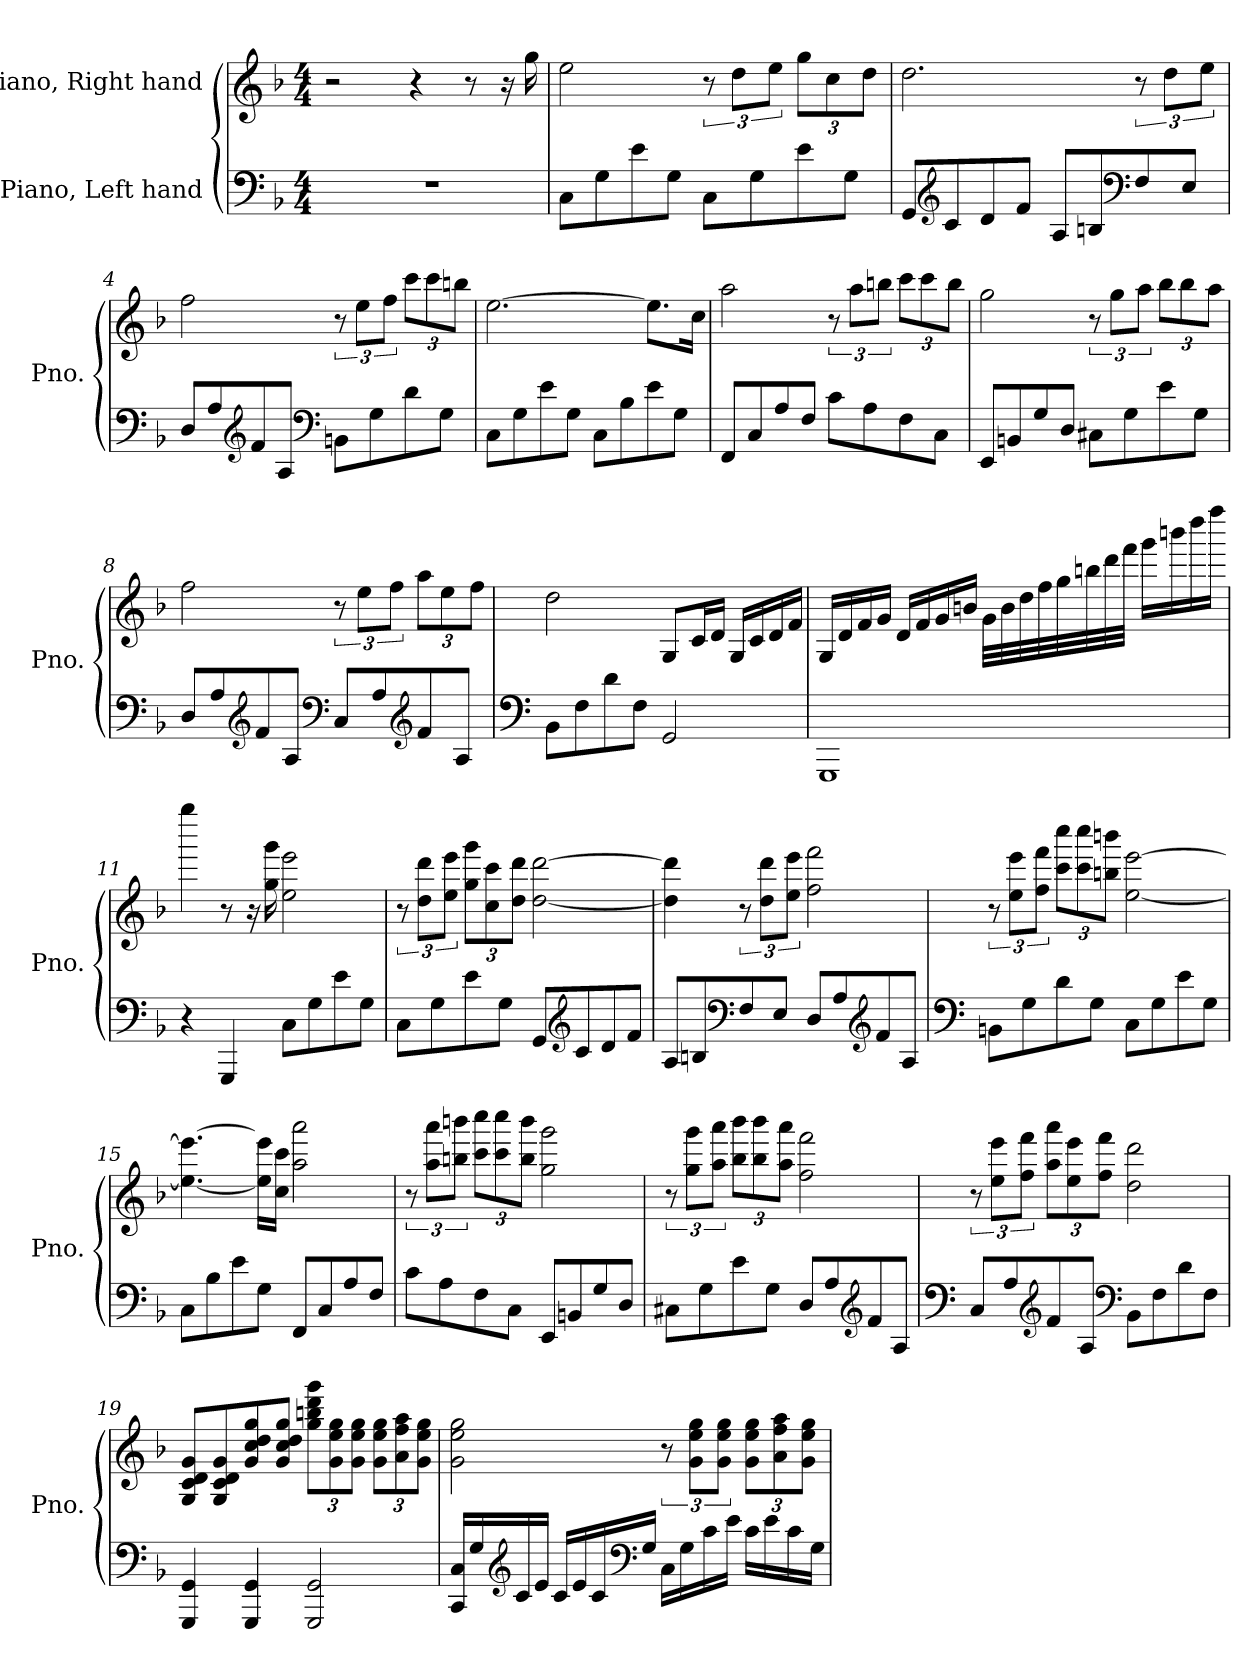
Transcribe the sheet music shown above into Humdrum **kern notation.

**kern	**kern
*part2	*part1
*staff2	*staff1
*I"Piano, Left hand	*I"Piano, Right hand
*I'Pno.	*I'Pno.
*clefF4	*clefG2
*k[b-]	*k[b-]
*M4/4	*M4/4
*MM76	*MM76
=1	=1
1r	2r
.	4r
.	8r
.	16r
.	16gg\
=2	=2
8C\L	2ee\
8G\	.
8e\	.
8G\J	.
8C\L	12r
.	12dd\L
8G\	.
.	12ee\J
*	*Xbrackettup
8e\	12gg\L
.	12cc\
8G\J	.
.	12dd\J
=3	=3
8GG/L	2.dd\
*clefG2	*
8c/	.
8d/	.
8f/J	.
8A/L	.
8Bn/	.
*clefF4	*
*	*brackettup
8F/	12r
.	12dd\L
8E/J	.
.	12ee\J
!!LO:LB:g=z
=4	=4
8D/L	2ff\
8A/	.
*clefG2	*
8f/	.
8A/J	.
*clefF4	*
8BBn\L	12r
.	12ee\L
8G\	.
.	12ff\J
*	*Xbrackettup
8d\	12ccc\L
.	12ccc\
8G\J	.
.	12bbn\J
=5	=5
8C\L	[2.ee\
8G\	.
8e\	.
8G\J	.
8C\L	.
8B-\	.
8e\	8.ee\L]
8G\J	.
.	16cc\Jk
=6	=6
8FF/L	2aa\
8C/	.
8A/	.
8F/J	.
*	*brackettup
8c\L	12r
.	12aa\L
8A\	.
.	12bbn\J
*	*Xbrackettup
8F\	12ccc\L
.	12ccc\
8C\J	.
.	12bb\J
!!LO:LB:g=z
=7	=7
8EE/L	2gg\
8BBn/	.
8G/	.
8D/J	.
*	*brackettup
8C#X\L	12r
.	12gg\L
8G\	.
.	12aa\J
*	*Xbrackettup
8e\	12bb-\L
.	12bb-\
8G\J	.
.	12aa\J
=8	=8
8D/L	2ff\
8A/	.
*clefG2	*
8f/	.
8A/J	.
*clefF4	*
*	*brackettup
8C/L	12r
.	12ee\L
8A/	.
.	12ff\J
*clefG2	*
*	*Xbrackettup
8f/	12aa\L
.	12ee\
8A/J	.
.	12ff\J
=9	=9
*clefF4	*
8BB-\L	2dd\
8F\	.
8d\	.
8F\J	.
2GG/	8G/L
.	16c/L
.	16d/JJ
.	16G/LL
.	16c/
.	16d/
.	16f/JJ
!!LO:LB:g=z
=10	=10
1GGG	16G/LL
.	16d/
.	16f/
.	16g/JJ
.	16d/LL
.	16f/
.	16g/
.	16bn/JJ
.	32g\LLL
.	32b\
.	32dd\
.	32ff\
.	32gg\
.	32bbn\
.	32ddd\
.	32fff\JJJ
.	16ggg\LL
.	16bbbn\
.	16dddd\
.	16ffff\JJ
=11	=11
4r	4gggg\
4GGG/	8r
.	16r
.	16gg\ 16ggg\
8C\L	2ee\ 2eee\
8G\	.
8e\	.
8G\J	.
!!LO:LB:g=z
=12	=12
*	*brackettup
8C\L	12r
.	12dd\ 12ddd\L
8G\	.
.	12ee\ 12eee\J
*	*Xbrackettup
8e\	12gg\ 12ggg\L
.	12cc\ 12ccc\
8G\J	.
.	12dd\ 12ddd\J
8GG/L	[2dd\ [2ddd\
*clefG2	*
8c/	.
8d/	.
8f/J	.
=13	=13
8A/L	4dd\] 4ddd\]
8Bn/	.
*clefF4	*
*	*brackettup
8F/	12r
.	12dd\ 12ddd\L
8E/J	.
.	12ee\ 12eee\J
8D/L	2ff\ 2fff\
8A/	.
*clefG2	*
8f/	.
8A/J	.
=14	=14
*clefF4	*
8BBn\L	12r
.	12ee\ 12eee\L
8G\	.
.	12ff\ 12fff\J
*	*Xbrackettup
8d\	12ccc\ 12cccc\L
.	12ccc\ 12cccc\
8G\J	.
.	12bbn\ 12bbbn\J
8C\L	[2ee\ [2eee\
8G\	.
8e\	.
8G\J	.
!!LO:LB:g=z
=15	=15
8C\L	4.ee\_ 4.eee\_
8B-\	.
8e\	.
8G\J	16ee\] 16eee\]LL
.	16cc\ 16ccc\JJ
8FF/L	2aa\ 2aaa\
8C/	.
8A/	.
8F/J	.
=16	=16
*	*brackettup
8c\L	12r
.	12aa\ 12aaa\L
8A\	.
.	12bbn\ 12bbbn\J
*	*Xbrackettup
8F\	12ccc\ 12cccc\L
.	12ccc\ 12cccc\
8C\J	.
.	12bb\ 12bbb\J
8EE/L	2gg\ 2ggg\
8BBn/	.
8G/	.
8D/J	.
=17	=17
*	*brackettup
8C#X\L	12r
.	12gg\ 12ggg\L
8G\	.
.	12aa\ 12aaa\J
*	*Xbrackettup
8e\	12bb-\ 12bbb-\L
.	12bb-\ 12bbb-\
8G\J	.
.	12aa\ 12aaa\J
8D/L	2ff\ 2fff\
8A/	.
*clefG2	*
8f/	.
8A/J	.
!!LO:PB:g=z
=18	=18
*clefF4	*
*	*brackettup
8C/L	12r
.	12ee\ 12eee\L
8A/	.
.	12ff\ 12fff\J
*clefG2	*
*	*Xbrackettup
8f/	12aa\ 12aaa\L
.	12ee\ 12eee\
8A/J	.
.	12ff\ 12fff\J
*clefF4	*
8BB-\L	2dd\ 2ddd\
8F\	.
8d\	.
8F\J	.
=19	=19
4GGG/ 4GG/	8G/ 8c/ 8d/ 8g/L
.	8G/ 8c/ 8d/ 8g/
4GGG/ 4GG/	8g/ 8cc/ 8dd/ 8gg/
.	8g/ 8cc/ 8dd/ 8gg/J
2GGG/ 2GG/	12gg\ 12bbn\ 12ddd\ 12ggg\L
.	12g\ 12ee\ 12gg\
.	12g\ 12ee\ 12gg\J
.	12g\ 12ee\ 12gg\L
.	12a\ 12ff\ 12aa\
.	12g\ 12ee\ 12gg\J
!!LO:LB:g=z
=20	=20
16CC/ 16C/LL	2g\ 2ee\ 2gg\
16G/	.
*clefG2	*
16c/	.
16e/JJ	.
16c/LL	.
16e/	.
16c/	.
*clefF4	*
16G/JJ	.
*	*brackettup
16C\LL	12r
16G\	.
.	12g\ 12ee\ 12gg\L
16c\	.
.	12g\ 12ee\ 12gg\J
16e\JJ	.
*	*Xbrackettup
16c\LL	12g\ 12ee\ 12gg\L
16e\	.
.	12a\ 12ff\ 12aa\
16c\	.
.	12g\ 12ee\ 12gg\J
16G\JJ	.
=	=
*-	*-
